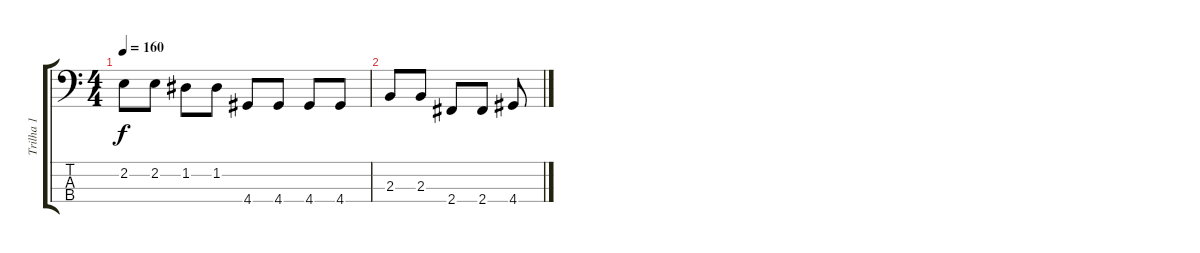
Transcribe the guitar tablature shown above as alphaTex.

\track ("Trilha 1" "Trilha 1") {instrument slapbass2}
\staff {score tabs}
\tuning (G2 D2 A1 E1) {hide}
\ts (4 4)
\tempo 160
\clef f4
\ks c
2.2.8{dy f} 2.2.8 1.2.8 1.2.8 4.4.8 4.4.8 4.4.8 4.4.8 |
2.3.8 2.3.8 2.4.8 2.4.8 4.4.8
